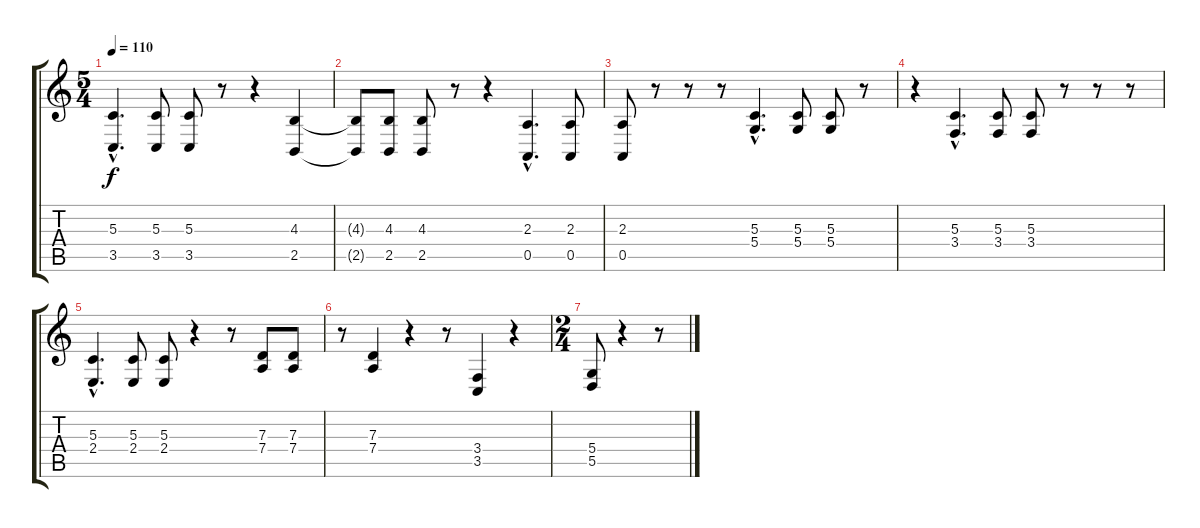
\track "" {instrument honkytonkpiano}
\staff {score tabs}
\tuning (E4 B3 G3 D3 A2 E2) {hide}
\ts (5 4)
\tempo 110
\clef g2
\ks c
(5.3{hac} 3.5{hac}).4{d dy f} (5.3 3.5).8 (5.3 3.5).8 r.8 r.4 (4.3 2.5).4 |
(4.3{t} 2.5{t}).8 (4.3 2.5).8 (4.3 2.5).8 r.8 r.4 (2.3{hac} 0.5{hac}).4{d} (2.3 0.5).8 |
(2.3 0.5).8 r.8 r.8 r.8 (5.3{hac} 5.4{hac}).4{d} (5.3 5.4).8 (5.3 5.4).8 r.8 |
r.4 (5.3{hac} 3.4{hac}).4{d} (5.3 3.4).8 (5.3 3.4).8 r.8 r.8 r.8 |
(5.3{hac} 2.4{hac}).4{d} (5.3 2.4).8 (5.3 2.4).8 r.4 r.8 (7.3 7.4).8 (7.3 7.4).8 |
r.8 (7.3 7.4).4 r.4 r.8 (3.4 3.5).4 r.4 |
\ts (2 4)
(5.4 5.5).8 r.4 r.8
